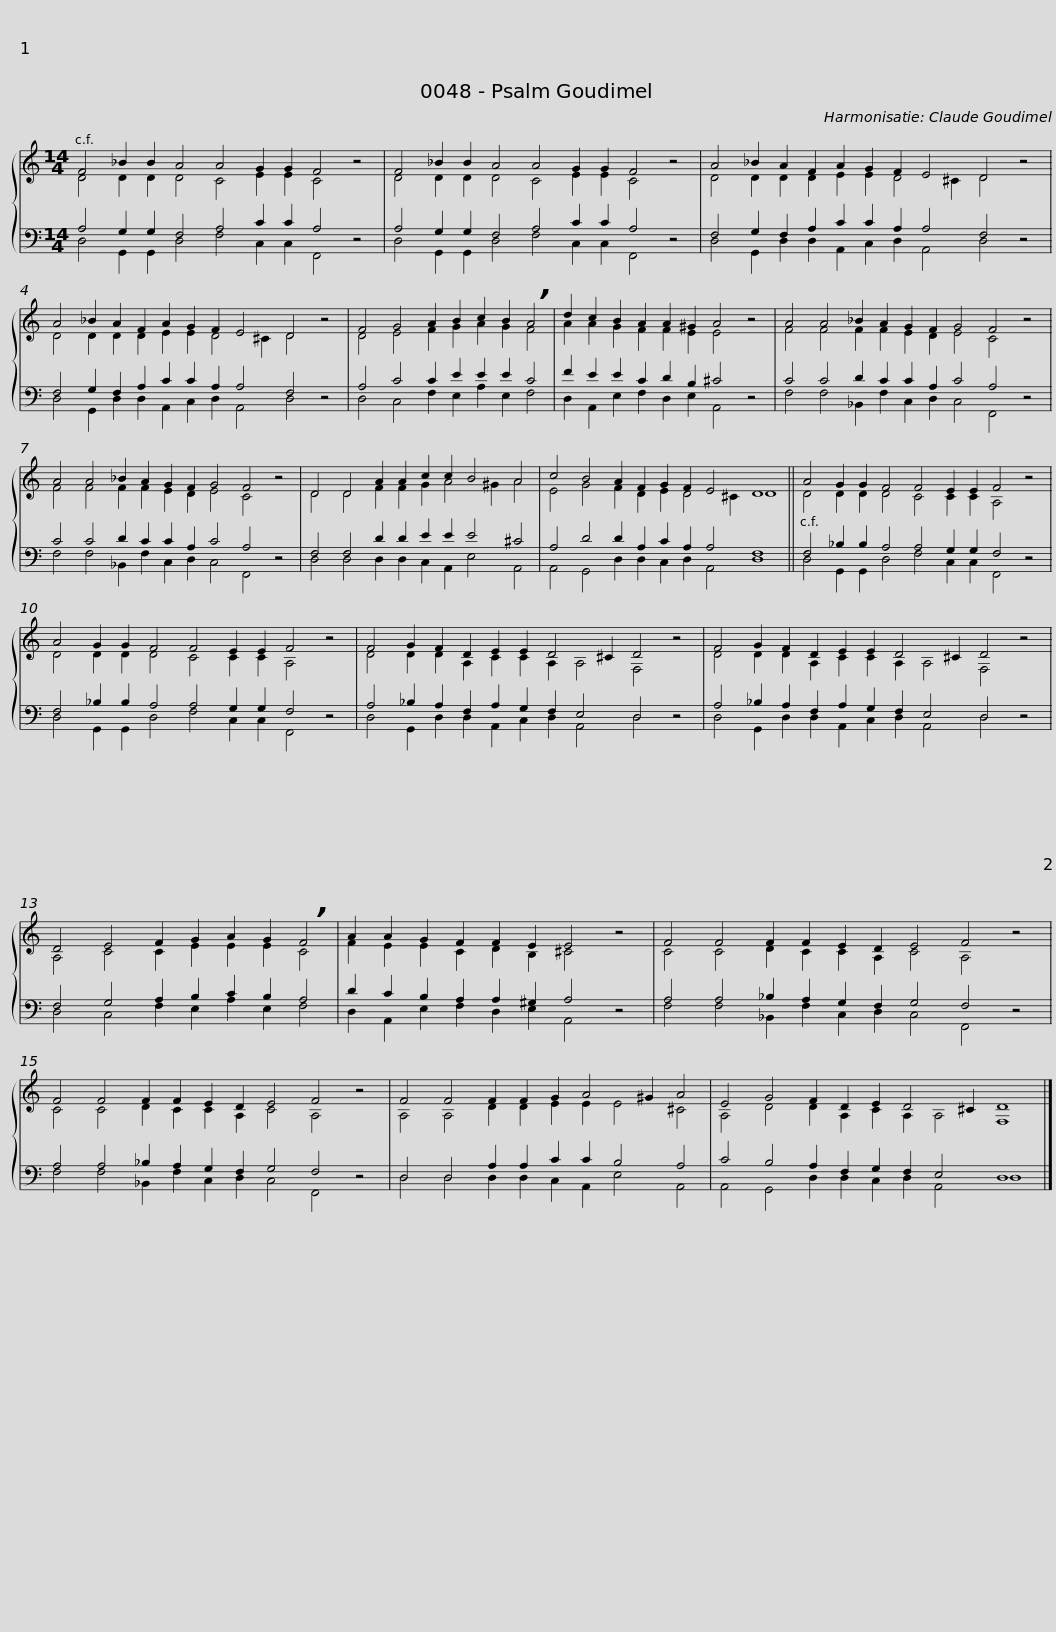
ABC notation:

X:1
%%score { ( 1 2 ) | ( 3 4 ) }
L:1/8
M:14/4
I:linebreak $
K:C
V:1 treble
V:2 treble
V:3 bass
V:4 bass
V:1
 F4 _B2 B2 A4 A4 G2 G2 F4 z4 |$ F4 _B2 B2 A4 A4 G2 G2 F4 z4 |$ A4 _B2 A2 F2 A2 G2 F2 E4 D4 z4 |$ A4 _B2 A2 F2 A2 G2 F2 E4 D4 z4 |$ F4 G4 A2 B2 c2 B2 !breath!A4 |$ %5
 d2 c2 B2 A2 A2 ^G2 A4 z4 |$ A4 A4 _B2 A2 G2 F2 G4 F4 z4 |$ A4 A4 _B2 A2 G2 F2 G4 F4 z4 |$ D4 D4 A2 A2 c2 c2 B4 A4 |$ c4 B4 A2 F2 G2 F2 E4 D8 ||$ %10
 A4 G2 G2 F4 F4 E2 E2 F4 z4 |$ A4 G2 G2 F4 F4 E2 E2 F4 z4 |$ F4 G2 F2 D2 E2 E2 D4 ^C2 D4 z4 |$ F4 G2 F2 D2 E2 E2 D4 ^C2 D4 z4 |$ D4 E4 F2 G2 A2 G2 !breath!F4 |$ %15
 A2 A2 G2 F2 F2 E2 E4 z4 |$ F4 F4 F2 F2 E2 D2 E4 F4 z4 |$ F4 F4 F2 F2 E2 D2 E4 F4 z4 |$ F4 F4 F2 F2 G2 A4 ^G2 A4 |$ E4 G4 F2 D2 E2 D4 ^C2 D8 |] %20
V:2
 D4 D2 D2 D4 C4 E2 E2 C4 x4 |$ D4 D2 D2 D4 C4 E2 E2 C4 x4 |$ D4 D2 D2 D2 E2 E2 D4 ^C2 D4 x4 |$ D4 D2 D2 D2 E2 E2 D4 ^C2 D4 x4 |$ D4 E4 F2 G2 A2 G2 F4 |$ %5
 A2 A2 G2 F2 F2 E2 E4 x4 |$ F4 F4 F2 F2 E2 D2 E4 C4 x4 |$ F4 F4 F2 F2 E2 D2 E4 C4 x4 |$ D4 D4 F2 F2 G2 A4 ^G2 A4 |$ E4 G4 F2 D2 E2 D4 ^C2 D8 ||$ %10
 D4 D2 D2 D4 C4 C2 C2 A,4 x4 |$ D4 D2 D2 D4 C4 C2 C2 A,4 x4 |$ D4 D2 D2 A,2 C2 C2 A,2 A,4 F,4 x4 |$ D4 D2 D2 A,2 C2 C2 A,2 A,4 F,4 x4 |$ A,4 C4 C2 E2 E2 E2 C4 |$ %15
 F2 E2 E2 C2 D2 B,2 ^C4 x4 |$ C4 C4 D2 C2 C2 A,2 C4 A,4 x4 |$ C4 C4 D2 C2 C2 A,2 C4 A,4 x4 |$ A,4 A,4 D2 D2 E2 E2 E4 ^C4 |$ A,4 D4 D2 A,2 C2 A,2 A,4 F,8 |] %20
V:3
 A,4 G,2 G,2 F,4 A,4 C2 C2 A,4 z4 |$ A,4 G,2 G,2 F,4 A,4 C2 C2 A,4 z4 |$ F,4 G,2 F,2 A,2 C2 C2 A,2 A,4 F,4 z4 |$ F,4 G,2 F,2 A,2 C2 C2 A,2 A,4 F,4 z4 |$ A,4 C4 C2 E2 E2 E2 C4 |$ %5
 F2 E2 E2 C2 D2 B,2 ^C4 z4 |$ C4 C4 D2 C2 C2 A,2 C4 A,4 z4 |$ C4 C4 D2 C2 C2 A,2 C4 A,4 z4 |$ F,4 F,4 D2 D2 E2 E2 E4 ^C4 |$ A,4 D4 D2 A,2 C2 A,2 A,4 F,8 ||$ %10
 F,4 _B,2 B,2 A,4 A,4 G,2 G,2 F,4 z4 |$ F,4 _B,2 B,2 A,4 A,4 G,2 G,2 F,4 z4 |$ A,4 _B,2 A,2 F,2 A,2 G,2 F,2 E,4 D,4 z4 |$ A,4 _B,2 A,2 F,2 A,2 G,2 F,2 E,4 D,4 z4 |$ F,4 G,4 A,2 B,2 C2 B,2 A,4 |$ %15
 D2 C2 B,2 A,2 A,2 ^G,2 A,4 z4 |$ A,4 A,4 _B,2 A,2 G,2 F,2 G,4 F,4 z4 |$ A,4 A,4 _B,2 A,2 G,2 F,2 G,4 F,4 z4 |$ D,4 D,4 A,2 A,2 C2 C2 B,4 A,4 |$ C4 B,4 A,2 F,2 G,2 F,2 E,4 D,8 |] %20
V:4
 D,4 G,,2 G,,2 D,4 F,4 C,2 C,2 F,,4 x4 |$ D,4 G,,2 G,,2 D,4 F,4 C,2 C,2 F,,4 x4 |$ D,4 G,,2 D,2 D,2 A,,2 C,2 D,2 A,,4 D,4 x4 |$ D,4 G,,2 D,2 D,2 A,,2 C,2 D,2 A,,4 D,4 x4 |$ D,4 C,4 F,2 E,2 A,2 E,2 F,4 |$ %5
 D,2 A,,2 E,2 F,2 D,2 E,2 A,,4 x4 |$ F,4 F,4 _B,,2 F,2 C,2 D,2 C,4 F,,4 x4 |$ F,4 F,4 _B,,2 F,2 C,2 D,2 C,4 F,,4 x4 |$ D,4 D,4 D,2 D,2 C,2 A,,2 E,4 A,,4 |$ A,,4 G,,4 D,2 D,2 C,2 D,2 A,,4 D,8 ||$ %10
 D,4 G,,2 G,,2 D,4 F,4 C,2 C,2 F,,4 x4 |$ D,4 G,,2 G,,2 D,4 F,4 C,2 C,2 F,,4 x4 |$ D,4 G,,2 D,2 D,2 A,,2 C,2 D,2 A,,4 D,4 x4 |$ D,4 G,,2 D,2 D,2 A,,2 C,2 D,2 A,,4 D,4 x4 |$ D,4 C,4 F,2 E,2 A,2 E,2 F,4 |$ %15
 D,2 A,,2 E,2 F,2 D,2 E,2 A,,4 x4 |$ F,4 F,4 _B,,2 F,2 C,2 D,2 C,4 F,,4 x4 |$ F,4 F,4 _B,,2 F,2 C,2 D,2 C,4 F,,4 x4 |$ D,4 D,4 D,2 D,2 C,2 A,,2 E,4 A,,4 |$ A,,4 G,,4 D,2 D,2 C,2 D,2 A,,4 D,8 |] %20
